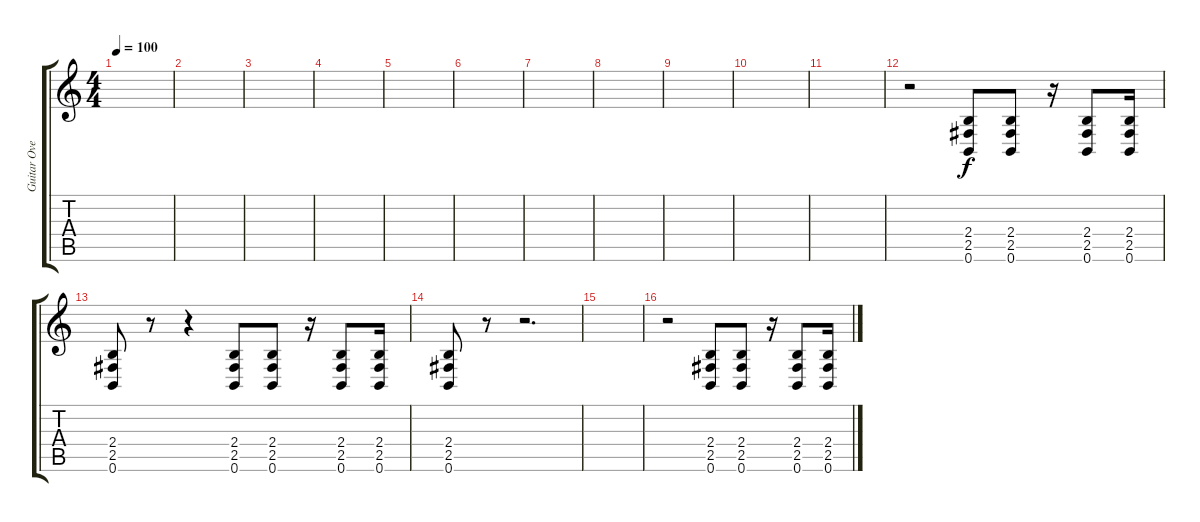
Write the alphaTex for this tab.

\track ("Guitar Overdubs" "Guitar Ove") {instrument distortionguitar}
\staff {score tabs}
\tuning (B3 Gb3 D3 A2 E2 B1) {hide}
\ts (4 4)
\tempo 100
\clef g2
\ks c
|
|
|
|
|
|
|
|
|
|
|
r.2 (2.4 2.5 0.6).8 (2.4 2.5 0.6).8 r.16 (2.4 2.5 0.6).8 (2.4 2.5 0.6).16 |
(2.4 2.5 0.6).8 r.8 r.4 (2.4 2.5 0.6).8 (2.4 2.5 0.6).8 r.16 (2.4 2.5 0.6).8 (2.4 2.5 0.6).16 |
(2.4 2.5 0.6).8 r.8 r.2{d} |
|
r.2 (2.4 2.5 0.6).8 (2.4 2.5 0.6).8 r.16 (2.4 2.5 0.6).8 (2.4 2.5 0.6).16
